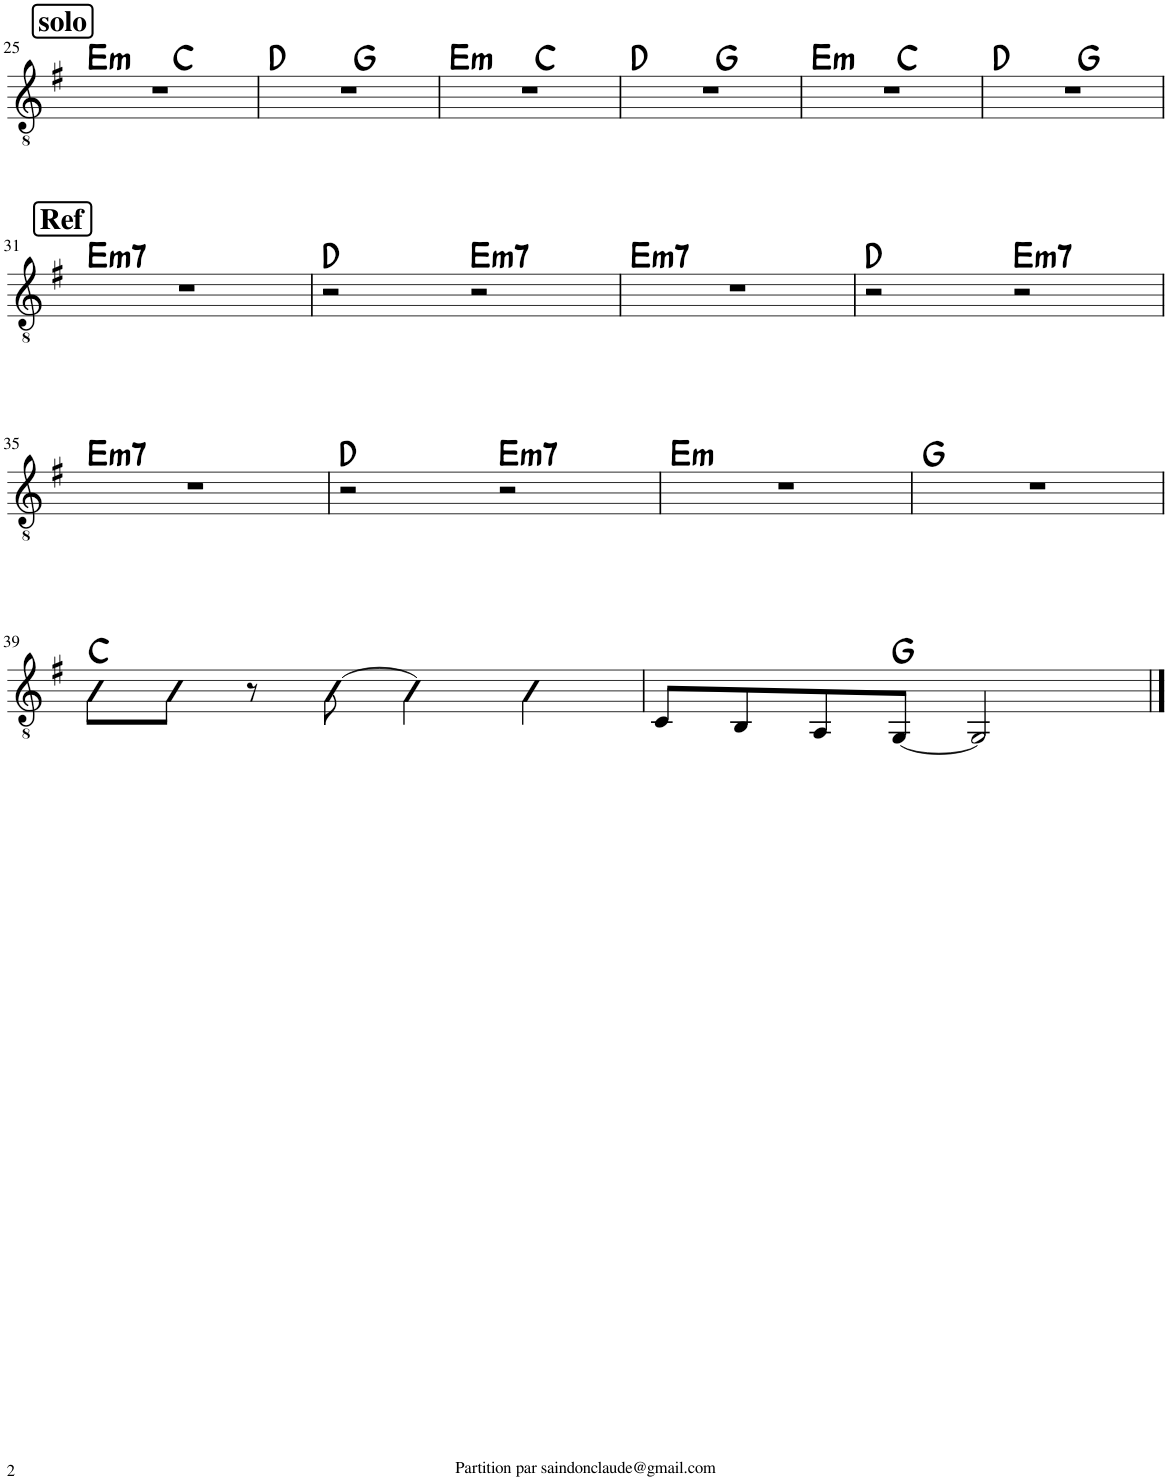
**kern	**harte
*part1	*part1
*staff1	*
*I"Classical Guitar	*
*I'Guit.	*
!!LO:PB:g=z
*clefGv2	*
*k[f#]	*
*M4/4	*
!!LO:REH:place=s1:a:B:rj:fs=14:t=solo
=25	=25
!	!LO:H:kt=m
*^	*
1r	2ryy	E:min
.	2ryy	C:maj
=26	=26	=26
1r	2ryy	D:maj
.	2ryy	G:maj
=27	=27	=27
!	!	!LO:H:kt=m
1r	2ryy	E:min
.	2ryy	C:maj
=28	=28	=28
1r	2ryy	D:maj
.	2ryy	G:maj
=29	=29	=29
!	!	!LO:H:kt=m
1r	2ryy	E:min
.	2ryy	C:maj
=30	=30	=30
1r	2ryy	D:maj
.	2ryy	G:maj
!!LO:LB:g=z	!!
!!LO:REH:place=s1:a:B:rj:fs=14:t=Ref	!!
=31	=31	=31
!	!	!LO:H:kt=m7
*v	*v	*
1r	E:min7
=32	=32
2r	D:maj
!	!LO:H:kt=m7
2r	E:min7
=33	=33
!	!LO:H:kt=m7
1r	E:min7
=34	=34
2r	D:maj
!	!LO:H:kt=m7
2r	E:min7
!!LO:LB:g=z
=35	=35
!	!LO:H:kt=m7
1r	E:min7
=36	=36
2r	D:maj
!	!LO:H:kt=m7
2r	E:min7
=37	=37
!	!LO:H:kt=m
1r	E:min
=38	=38
1r	G:maj
!!LO:LB:g=z
=39	=39
8C\L	C:maj
8C\J	.
8r	.
[8C\	.
4C\]	.
4C\	.
=40	=40
8C/L	.
8BB/	.
8AA/	.
[8GG/J	G:maj
2GG/]	.
==	==
*-	*-
